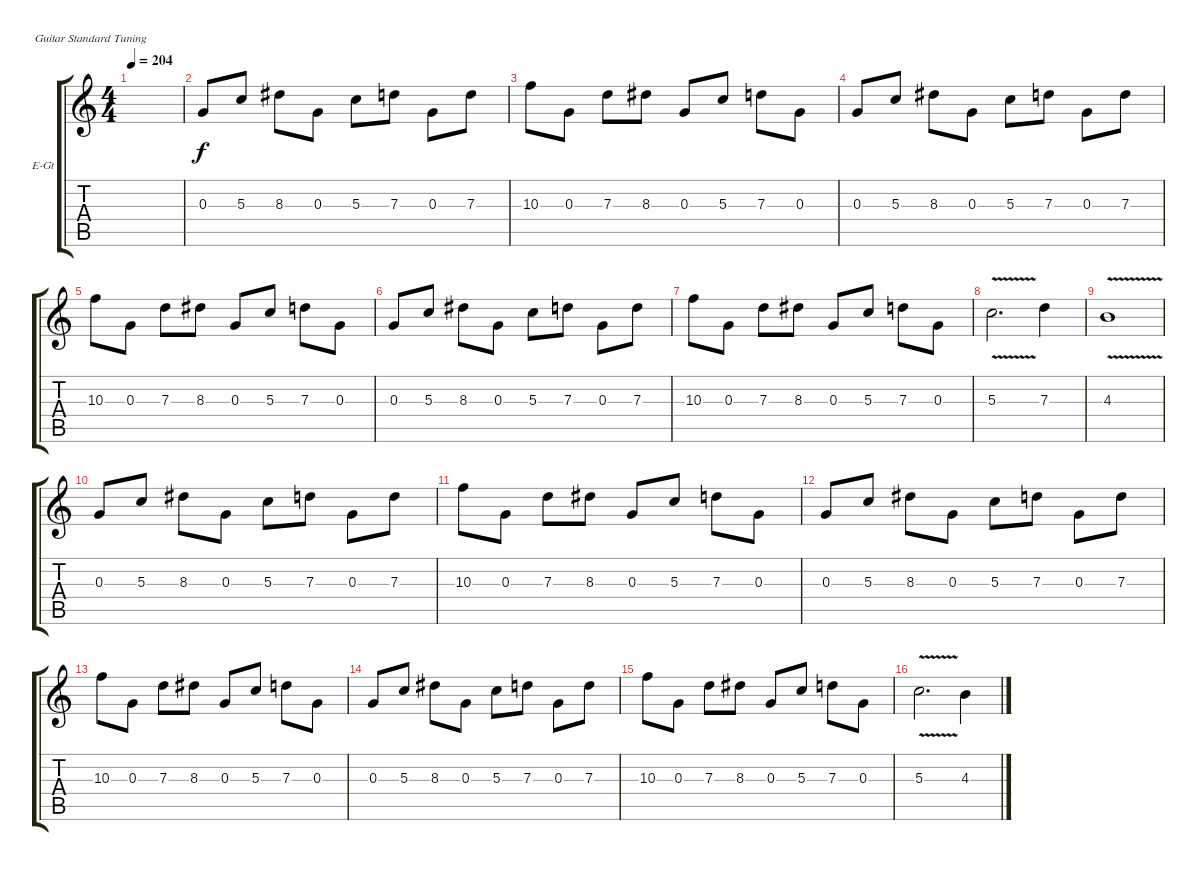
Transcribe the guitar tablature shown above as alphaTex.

\defaultSystemsLayout 4
\bracketExtendMode groupsimilarinstruments
\firstSystemTrackNameOrientation horizontal
\otherSystemsTrackNameOrientation horizontal
\track ("Chorus Lead (Lower Harmony)" "E-Gt") {instrument overdrivenguitar}
\staff {score tabs}
\tuning (E4 B3 G3 D3 A2 E2)
\ts (4 4)
\tempo 204
\clef g2
\scale
0.333333
\ks c
|
\scale
0.333333 0.3.8 5.3.8 8.3.8 0.3.8 5.3.8 7.3.8 0.3.8 7.3.8 |
\scale
0.333333 10.3.8 0.3.8 7.3.8 8.3.8 0.3.8 5.3.8 7.3.8 0.3.8 |
\scale
0.333333 0.3.8 5.3.8 8.3.8 0.3.8 5.3.8 7.3.8 0.3.8 7.3.8 |
\scale
0.333333 10.3.8 0.3.8 7.3.8 8.3.8 0.3.8 5.3.8 7.3.8 0.3.8 |
\scale
0.333333 0.3.8 5.3.8 8.3.8 0.3.8 5.3.8 7.3.8 0.3.8 7.3.8 |
\scale
0.333333 10.3.8 0.3.8 7.3.8 8.3.8 0.3.8 5.3.8 7.3.8 0.3.8 |
\scale
0.333333 5.3{v}.2{d} 7.3.4 |
\scale
0.333333 4.3{v}.1 |
\scale
0.333333 0.3.8 5.3.8 8.3.8 0.3.8 5.3.8 7.3.8 0.3.8 7.3.8 |
\scale
0.333333 10.3.8 0.3.8 7.3.8 8.3.8 0.3.8 5.3.8 7.3.8 0.3.8 |
\scale
0.333333 0.3.8 5.3.8 8.3.8 0.3.8 5.3.8 7.3.8 0.3.8 7.3.8 |
\scale
0.333333 10.3.8 0.3.8 7.3.8 8.3.8 0.3.8 5.3.8 7.3.8 0.3.8 |
\scale
0.333333 0.3.8 5.3.8 8.3.8 0.3.8 5.3.8 7.3.8 0.3.8 7.3.8 |
\scale
0.333333 10.3.8 0.3.8 7.3.8 8.3.8 0.3.8 5.3.8 7.3.8 0.3.8 |
\scale
0.333333 5.3{v}.2{d} 4.3.4
